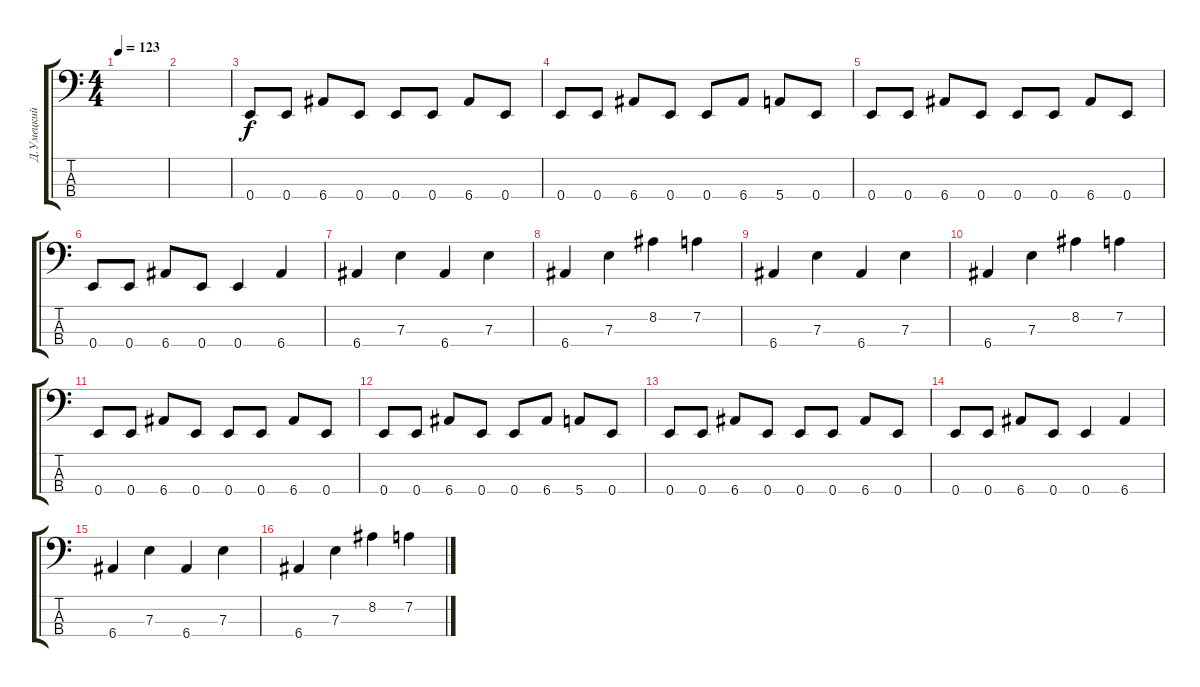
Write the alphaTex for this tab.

\track ("Д.Умецкий" "Д.Умецкий") {instrument electricbassfinger}
\staff {score tabs}
\tuning (G2 D2 A1 E1) {hide}
\ts (4 4)
\tempo 123
\clef f4
\ks c
|
|
0.4.8 0.4.8 6.4.8 0.4.8 0.4.8 0.4.8 6.4.8 0.4.8 |
0.4.8 0.4.8 6.4.8 0.4.8 0.4.8 6.4.8 5.4.8 0.4.8 |
0.4.8 0.4.8 6.4.8 0.4.8 0.4.8 0.4.8 6.4.8 0.4.8 |
0.4.8 0.4.8 6.4.8 0.4.8 0.4.4 6.4.4 |
6.4.4 7.3.4 6.4.4 7.3.4 |
6.4.4 7.3.4 8.2.4 7.2.4 |
6.4.4 7.3.4 6.4.4 7.3.4 |
6.4.4 7.3.4 8.2.4 7.2.4 |
0.4.8 0.4.8 6.4.8 0.4.8 0.4.8 0.4.8 6.4.8 0.4.8 |
0.4.8 0.4.8 6.4.8 0.4.8 0.4.8 6.4.8 5.4.8 0.4.8 |
0.4.8 0.4.8 6.4.8 0.4.8 0.4.8 0.4.8 6.4.8 0.4.8 |
0.4.8 0.4.8 6.4.8 0.4.8 0.4.4 6.4.4 |
6.4.4 7.3.4 6.4.4 7.3.4 |
6.4.4 7.3.4 8.2.4 7.2.4
